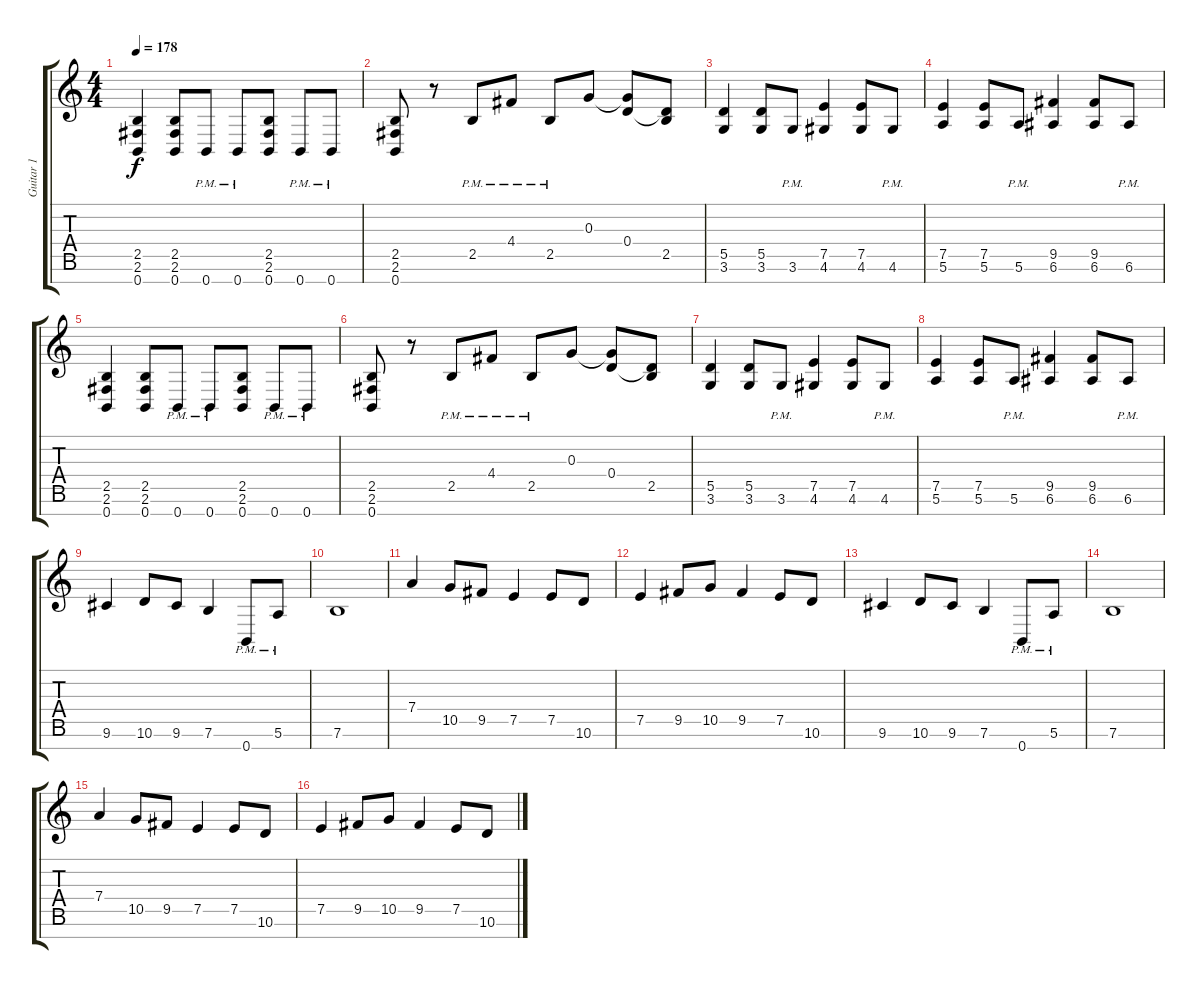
\track ("Guitar 1" "Guitar 1") {instrument distortionguitar}
\staff {score tabs}
\tuning (E4 B3 G3 D3 A2 E2 B1) {hide}
\ts (4 4)
\tempo 178
\clef g2
\ks c
(2.5 2.6 0.7).4{dy f} (2.5 2.6 0.7).8 0.7{pm}.8 0.7{pm}.8 (2.5 2.6 0.7).8 0.7{pm}.8 0.7{pm}.8 |
(2.5 2.6 0.7).8 r.8 2.5{pm}.8 4.4{pm}.8 2.5{pm}.8 0.3.8 (0.3{t} 0.4).8 (0.4{t} 2.5).8 |
(5.5 3.6).4 (5.5 3.6).8 3.6{pm}.8 (7.5 4.6).4 (7.5 4.6).8 4.6{pm}.8 |
(7.5 5.6).4 (7.5 5.6).8 5.6{pm}.8 (9.5 6.6).4 (9.5 6.6).8 6.6{pm}.8 |
(2.5 2.6 0.7).4 (2.5 2.6 0.7).8 0.7{pm}.8 0.7{pm}.8 (2.5 2.6 0.7).8 0.7{pm}.8 0.7{pm}.8 |
(2.5 2.6 0.7).8 r.8 2.5{pm}.8 4.4{pm}.8 2.5{pm}.8 0.3.8 (0.3{t} 0.4).8 (0.4{t} 2.5).8 |
(5.5 3.6).4 (5.5 3.6).8 3.6{pm}.8 (7.5 4.6).4 (7.5 4.6).8 4.6{pm}.8 |
(7.5 5.6).4 (7.5 5.6).8 5.6{pm}.8 (9.5 6.6).4 (9.5 6.6).8 6.6{pm}.8 |
\section ("" "")
9.6.4 10.6.8 9.6.8 7.6.4 0.7{pm}.8 5.6{pm}.8 |
7.6.1 |
7.4.4 10.5.8 9.5.8 7.5.4 7.5.8 10.6.8 |
7.5.4 9.5.8 10.5.8 9.5.4 7.5.8 10.6.8 |
9.6.4 10.6.8 9.6.8 7.6.4 0.7{pm}.8 5.6{pm}.8 |
7.6.1 |
7.4.4 10.5.8 9.5.8 7.5.4 7.5.8 10.6.8 |
7.5.4 9.5.8 10.5.8 9.5.4 7.5.8 10.6.8
